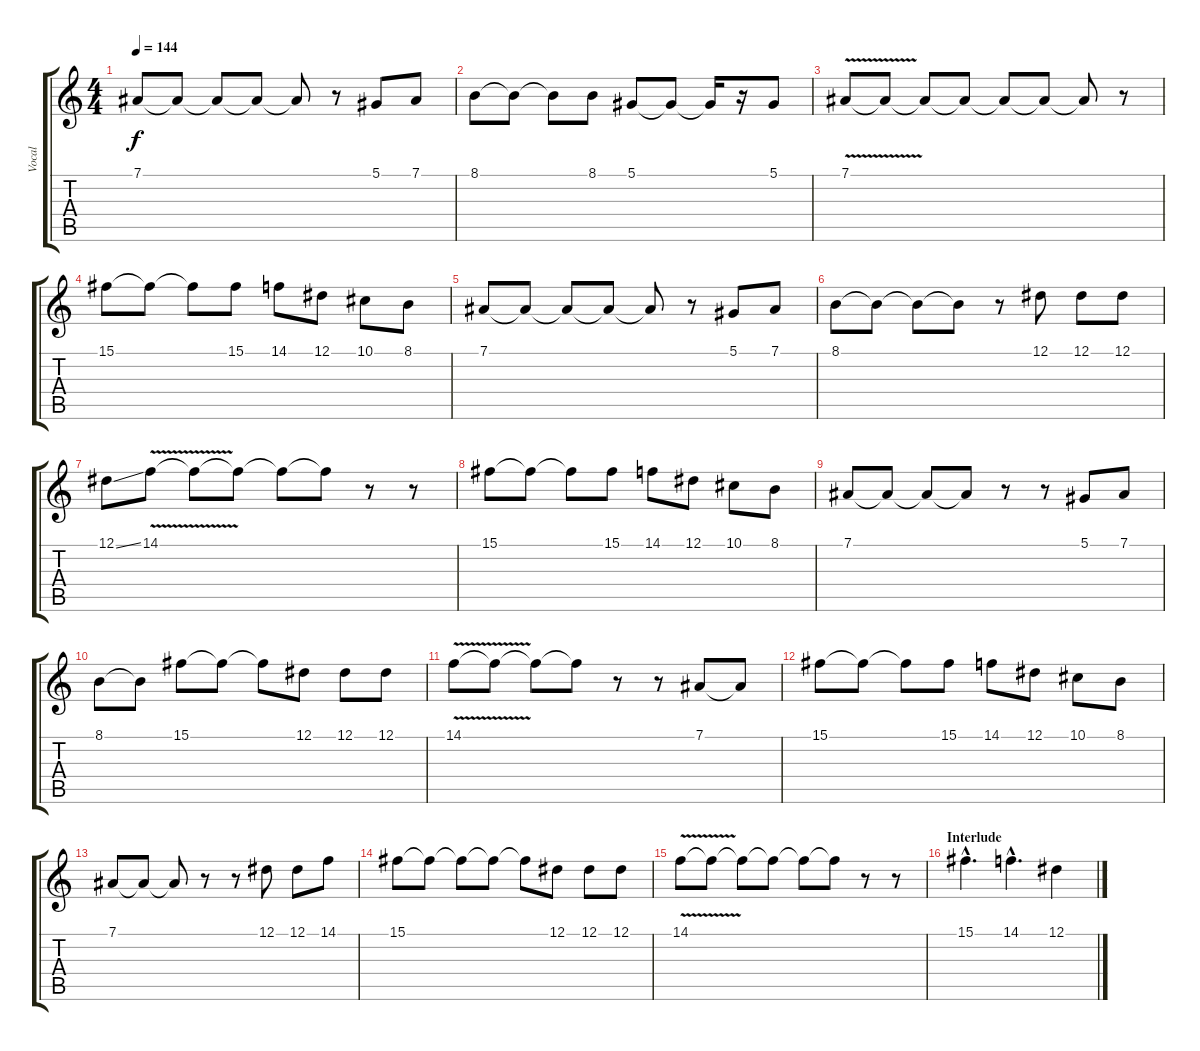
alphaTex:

\track ("Vocal" "Vocal") {instrument tenorsax}
\staff {score tabs}
\tuning (Eb4 Bb3 Gb3 Db3 Ab2 Eb2) {hide}
\ts (4 4)
\tempo 144
\clef g2
\ks c
7.1.8{dy f} 7.1{t}.8 7.1{t}.8 7.1{t}.8 7.1{t}.8 r.8 5.1.8 7.1.8 |
8.1.8 8.1{t}.8 8.1{t}.8 8.1.8 5.1.8 5.1{t}.8 5.1{t}.16 r.16 5.1.8 |
7.1{v}.8 7.1{t}.8 7.1{t}.8 7.1{t}.8 7.1{t}.8 7.1{t}.8 7.1{t}.8 r.8 |
15.1.8 15.1{t}.8 15.1{t}.8 15.1.8 14.1.8 12.1.8 10.1.8 8.1.8 |
7.1.8 7.1{t}.8 7.1{t}.8 7.1{t}.8 7.1{t}.8 r.8 5.1.8 7.1.8 |
8.1.8 8.1{t}.8 8.1{t}.8 8.1{t}.8 r.8 12.1.8 12.1.8 12.1.8 |
12.1{ss}.8 14.1{v}.8 14.1{t}.8 14.1{t}.8 14.1{t}.8 14.1{t}.8 r.8 r.8 |
15.1.8 15.1{t}.8 15.1{t}.8 15.1.8 14.1.8 12.1.8 10.1.8 8.1.8 |
7.1.8 7.1{t}.8 7.1{t}.8 7.1{t}.8 r.8 r.8 5.1.8 7.1.8 |
8.1.8 8.1{t}.8 15.1.8 15.1{t}.8 15.1{t}.8 12.1.8 12.1.8 12.1.8 |
14.1{v}.8 14.1{t}.8 14.1{t}.8 14.1{t}.8 r.8 r.8 7.1.8 7.1{t}.8 |
15.1.8 15.1{t}.8 15.1{t}.8 15.1.8 14.1.8 12.1.8 10.1.8 8.1.8 |
7.1.8 7.1{t}.8 7.1{t}.8 r.8 r.8 12.1.8 12.1.8 14.1.8 |
15.1.8 15.1{t}.8 15.1{t}.8 15.1{t}.8 15.1{t}.8 12.1.8 12.1.8 12.1.8 |
14.1{v}.8 14.1{t}.8 14.1{t}.8 14.1{t}.8 14.1{t}.8 14.1{t}.8 r.8 r.8 |
\section ("" "Interlude")
15.1{hac}.4{d} 14.1{hac}.4{d} 12.1.4
